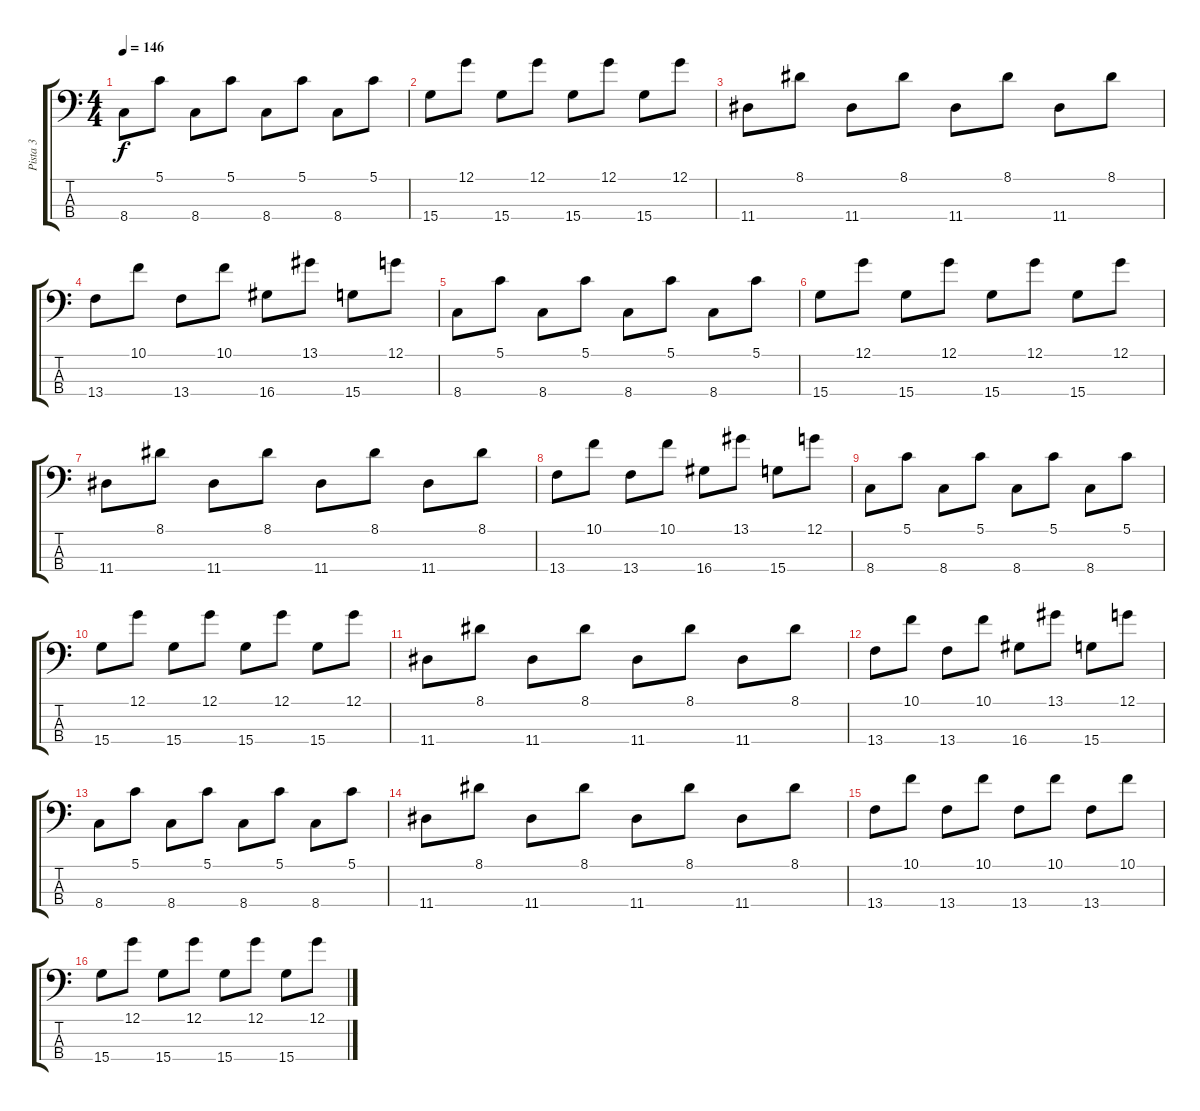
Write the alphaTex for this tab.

\track ("Pista 3" "Pista 3") {instrument electricbasspick}
\staff {score tabs}
\tuning (G2 D2 A1 E1) {hide}
\ts (4 4)
\tempo 146
\clef f4
\ks c
8.4.8{dy f} 5.1.8 8.4.8 5.1.8 8.4.8 5.1.8 8.4.8 5.1.8 |
15.4.8 12.1.8 15.4.8 12.1.8 15.4.8 12.1.8 15.4.8 12.1.8 |
11.4.8 8.1.8 11.4.8 8.1.8 11.4.8 8.1.8 11.4.8 8.1.8 |
13.4.8 10.1.8 13.4.8 10.1.8 16.4.8 13.1.8 15.4.8 12.1.8 |
8.4.8 5.1.8 8.4.8 5.1.8 8.4.8 5.1.8 8.4.8 5.1.8 |
15.4.8 12.1.8 15.4.8 12.1.8 15.4.8 12.1.8 15.4.8 12.1.8 |
11.4.8 8.1.8 11.4.8 8.1.8 11.4.8 8.1.8 11.4.8 8.1.8 |
13.4.8 10.1.8 13.4.8 10.1.8 16.4.8 13.1.8 15.4.8 12.1.8 |
8.4.8 5.1.8 8.4.8 5.1.8 8.4.8 5.1.8 8.4.8 5.1.8 |
15.4.8 12.1.8 15.4.8 12.1.8 15.4.8 12.1.8 15.4.8 12.1.8 |
11.4.8 8.1.8 11.4.8 8.1.8 11.4.8 8.1.8 11.4.8 8.1.8 |
13.4.8 10.1.8 13.4.8 10.1.8 16.4.8 13.1.8 15.4.8 12.1.8 |
8.4.8 5.1.8 8.4.8 5.1.8 8.4.8 5.1.8 8.4.8 5.1.8 |
11.4.8 8.1.8 11.4.8 8.1.8 11.4.8 8.1.8 11.4.8 8.1.8 |
13.4.8 10.1.8 13.4.8 10.1.8 13.4.8 10.1.8 13.4.8 10.1.8 |
15.4.8 12.1.8 15.4.8 12.1.8 15.4.8 12.1.8 15.4.8 12.1.8
